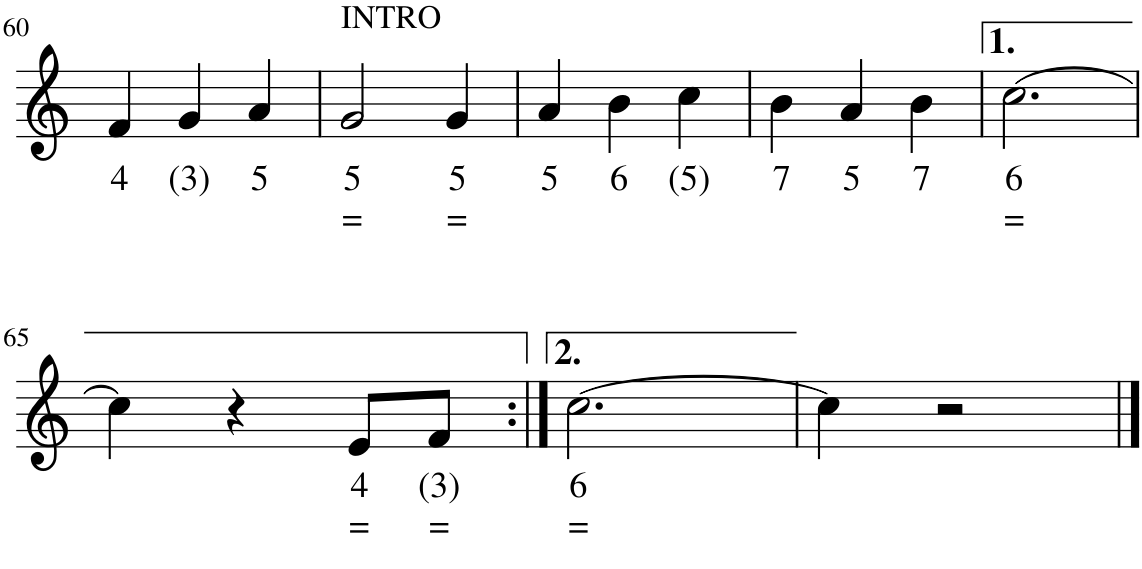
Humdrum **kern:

**kern	**text	**text	**harte	**kern	**text	**text
*part2	*part2	*part2	*part2	*part1	*part1	*part1
*staff2	*staff2	*staff2	*	*staff1	*staff1	*staff1
*I"Stem	*	*	*	*I"Stem	*	*
!!LO:PB:g=z
*clefG2	*	*	*	*clefG2	*	*
*k[]	*	*	*	*k[]	*	*
*M3/4	*	*	*	*M3/4	*	*
=60	=60	=60	=60	=60	=60	=60
!	!	!	!	!	!LO:LY:b	!
4d/	3	.	G:maj	4f/	4	.
!	!	!	!	!	!LO:LY:b	!
4e/	(2)	.	.	4g/	(3)	.
!	!	!	!	!	!LO:LY:b	!
4f/	4	.	.	4a/	5	.
=61	=61	=61	=61	=61	=61	=61
!	!	!	!	!LO:TX:a:t=INTRO	!	!
!	!	!	!	!	!LO:LY:b	!LO:LY:b
2e/	4	=	C:maj	2g/	5	=
!	!	!	!	!	!LO:LY:b	!LO:LY:b
4e/	4	=	.	4g/	5	=
=62	=62	=62	=62	=62	=62	=62
!	!	!	!	!	!LO:LY:b	!
2f/	4	.	G:maj	4a/	5	.
!	!	!	!	!	!LO:LY:b	!
.	.	.	.	4b\	6	.
!	!	!	!	!	!LO:LY:b	!
4e/	(2)	.	.	4cc\	(5)	.
=63	=63	=63	=63	=63	=63	=63
!	!	!	!	!	!LO:LY:b	!
4f/	4	.	G:maj	4b\	7	.
!	!	!	!	!	!LO:LY:b	!
2f/	4	.	.	4a/	5	.
!	!	!	!	!	!LO:LY:b	!
.	.	.	.	4b\	7	.
=64	=64	=64	=64	=64	=64	=64
!	!	!	!	!	!LO:LY:b	!LO:LY:b
[2.e/	4	=	C:maj	[2.cc\	6	=
!!LO:LB:g=z
=65	=65	=65	=65	=65	=65	=65
2e/]	.	.	C:maj	4cc\]	.	.
.	.	.	.	4r	.	.
!	!	!	!	!	!LO:LY:b	!LO:LY:b
8e/L	4	=	.	8e/L	4	=
!	!	!	!	!	!LO:LY:b	!LO:LY:b
8f/J	(3)	=	.	8f/J	(3)	=
=66:|!	=66:|!	=66:|!	=66:|!	=66:|!	=66:|!	=66:|!
!	!	!	!	!	!LO:LY:b	!LO:LY:b
[2e/	4	=	C:maj	[2.cc\	6	=
4r	.	.	.	.	.	.
=67	=67	=67	=67	=67	=67	=67
4e/]	.	.	C:maj	4cc\]	.	.
2r	.	.	.	2r	.	.
==	==	==	==	==	==	==
*-	*-	*-	*-	*-	*-	*-
